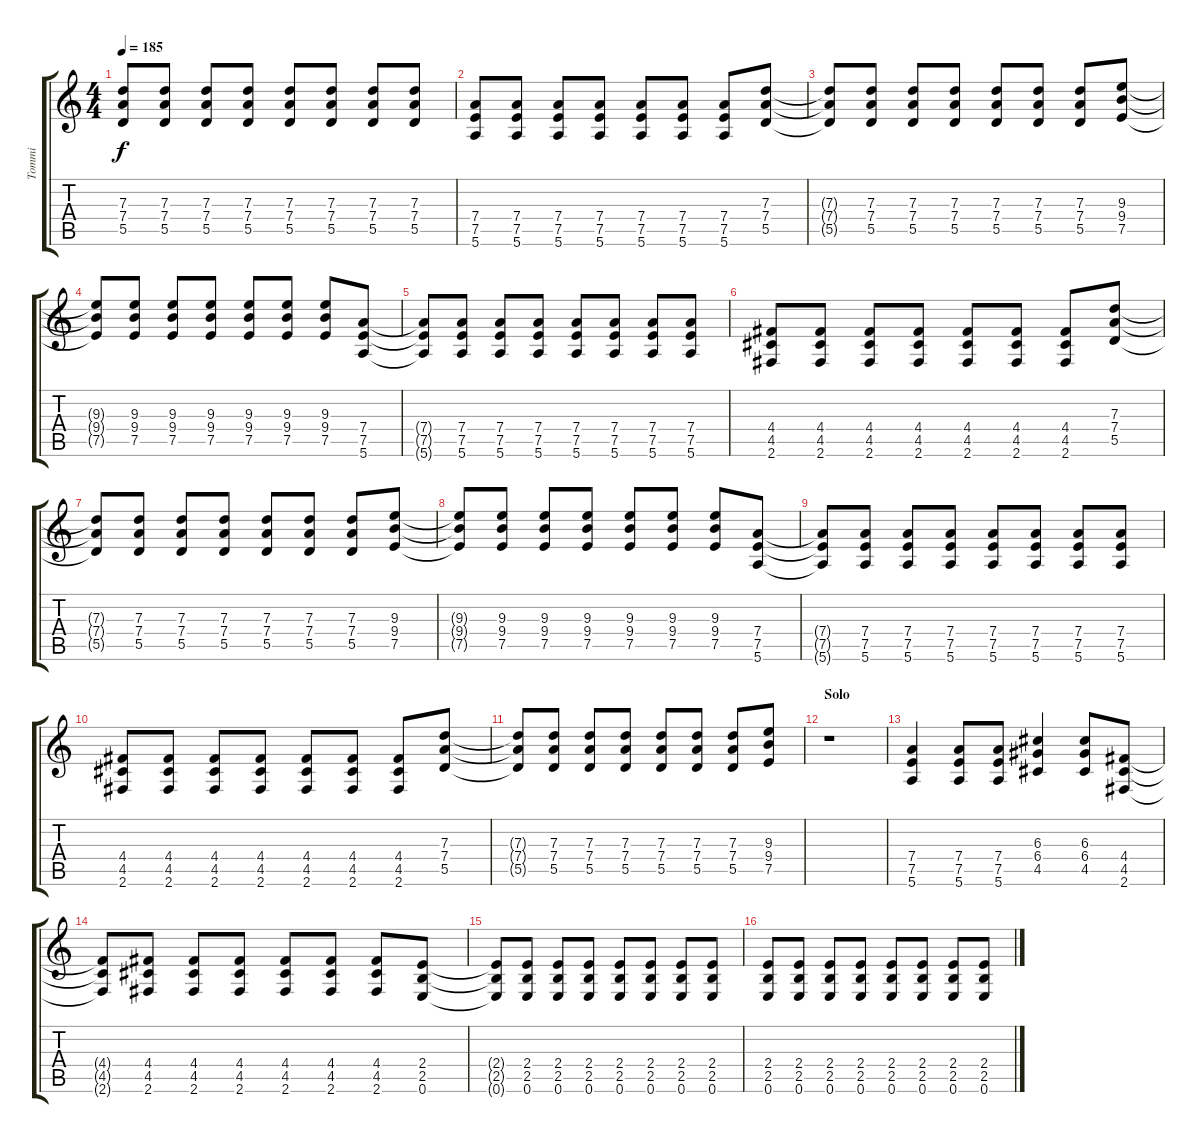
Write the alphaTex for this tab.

\track ("Tommi" "Tommi") {instrument distortionguitar}
\staff {score tabs}
\tuning (E4 B3 G3 D3 A2 E2) {hide}
\ts (4 4)
\tempo 185
\clef g2
\ks c
(7.3 7.4 5.5).8{dy f} (7.3 7.4 5.5).8 (7.3 7.4 5.5).8 (7.3 7.4 5.5).8 (7.3 7.4 5.5).8 (7.3 7.4 5.5).8 (7.3 7.4 5.5).8 (7.3 7.4 5.5).8 |
(7.4 7.5 5.6).8 (7.4 7.5 5.6).8 (7.4 7.5 5.6).8 (7.4 7.5 5.6).8 (7.4 7.5 5.6).8 (7.4 7.5 5.6).8 (7.4 7.5 5.6).8 (7.3 7.4 5.5).8 |
(7.3{t} 7.4{t} 5.5{t}).8 (7.3 7.4 5.5).8 (7.3 7.4 5.5).8 (7.3 7.4 5.5).8 (7.3 7.4 5.5).8 (7.3 7.4 5.5).8 (7.3 7.4 5.5).8 (9.3 9.4 7.5).8 |
(9.3{t} 9.4{t} 7.5{t}).8 (9.3 9.4 7.5).8 (9.3 9.4 7.5).8 (9.3 9.4 7.5).8 (9.3 9.4 7.5).8 (9.3 9.4 7.5).8 (9.3 9.4 7.5).8 (7.4 7.5 5.6).8 |
(7.4{t} 7.5{t} 5.6{t}).8 (7.4 7.5 5.6).8 (7.4 7.5 5.6).8 (7.4 7.5 5.6).8 (7.4 7.5 5.6).8 (7.4 7.5 5.6).8 (7.4 7.5 5.6).8 (7.4 7.5 5.6).8 |
(4.4 4.5 2.6).8 (4.4 4.5 2.6).8 (4.4 4.5 2.6).8 (4.4 4.5 2.6).8 (4.4 4.5 2.6).8 (4.4 4.5 2.6).8 (4.4 4.5 2.6).8 (7.3 7.4 5.5).8 |
(7.3{t} 7.4{t} 5.5{t}).8 (7.3 7.4 5.5).8 (7.3 7.4 5.5).8 (7.3 7.4 5.5).8 (7.3 7.4 5.5).8 (7.3 7.4 5.5).8 (7.3 7.4 5.5).8 (9.3 9.4 7.5).8 |
(9.3{t} 9.4{t} 7.5{t}).8 (9.3 9.4 7.5).8 (9.3 9.4 7.5).8 (9.3 9.4 7.5).8 (9.3 9.4 7.5).8 (9.3 9.4 7.5).8 (9.3 9.4 7.5).8 (7.4 7.5 5.6).8 |
(7.4{t} 7.5{t} 5.6{t}).8 (7.4 7.5 5.6).8 (7.4 7.5 5.6).8 (7.4 7.5 5.6).8 (7.4 7.5 5.6).8 (7.4 7.5 5.6).8 (7.4 7.5 5.6).8 (7.4 7.5 5.6).8 |
(4.4 4.5 2.6).8 (4.4 4.5 2.6).8 (4.4 4.5 2.6).8 (4.4 4.5 2.6).8 (4.4 4.5 2.6).8 (4.4 4.5 2.6).8 (4.4 4.5 2.6).8 (7.3 7.4 5.5).8 |
(7.3{t} 7.4{t} 5.5{t}).8 (7.3 7.4 5.5).8 (7.3 7.4 5.5).8 (7.3 7.4 5.5).8 (7.3 7.4 5.5).8 (7.3 7.4 5.5).8 (7.3 7.4 5.5).8 (9.3 9.4 7.5).8 |
\section ("" "Solo")
r.1 |
(7.4 7.5 5.6).4 (7.4 7.5 5.6).8 (7.4 7.5 5.6).8 (6.3 6.4 4.5).4 (6.3 6.4 4.5).8 (4.4 4.5 2.6).8 |
(4.4{t} 4.5{t} 2.6{t}).8 (4.4 4.5 2.6).8 (4.4 4.5 2.6).8 (4.4 4.5 2.6).8 (4.4 4.5 2.6).8 (4.4 4.5 2.6).8 (4.4 4.5 2.6).8 (2.4 2.5 0.6).8 |
(2.4{t} 2.5{t} 0.6{t}).8 (2.4 2.5 0.6).8 (2.4 2.5 0.6).8 (2.4 2.5 0.6).8 (2.4 2.5 0.6).8 (2.4 2.5 0.6).8 (2.4 2.5 0.6).8 (2.4 2.5 0.6).8 |
(2.4 2.5 0.6).8 (2.4 2.5 0.6).8 (2.4 2.5 0.6).8 (2.4 2.5 0.6).8 (2.4 2.5 0.6).8 (2.4 2.5 0.6).8 (2.4 2.5 0.6).8 (2.4 2.5 0.6).8
